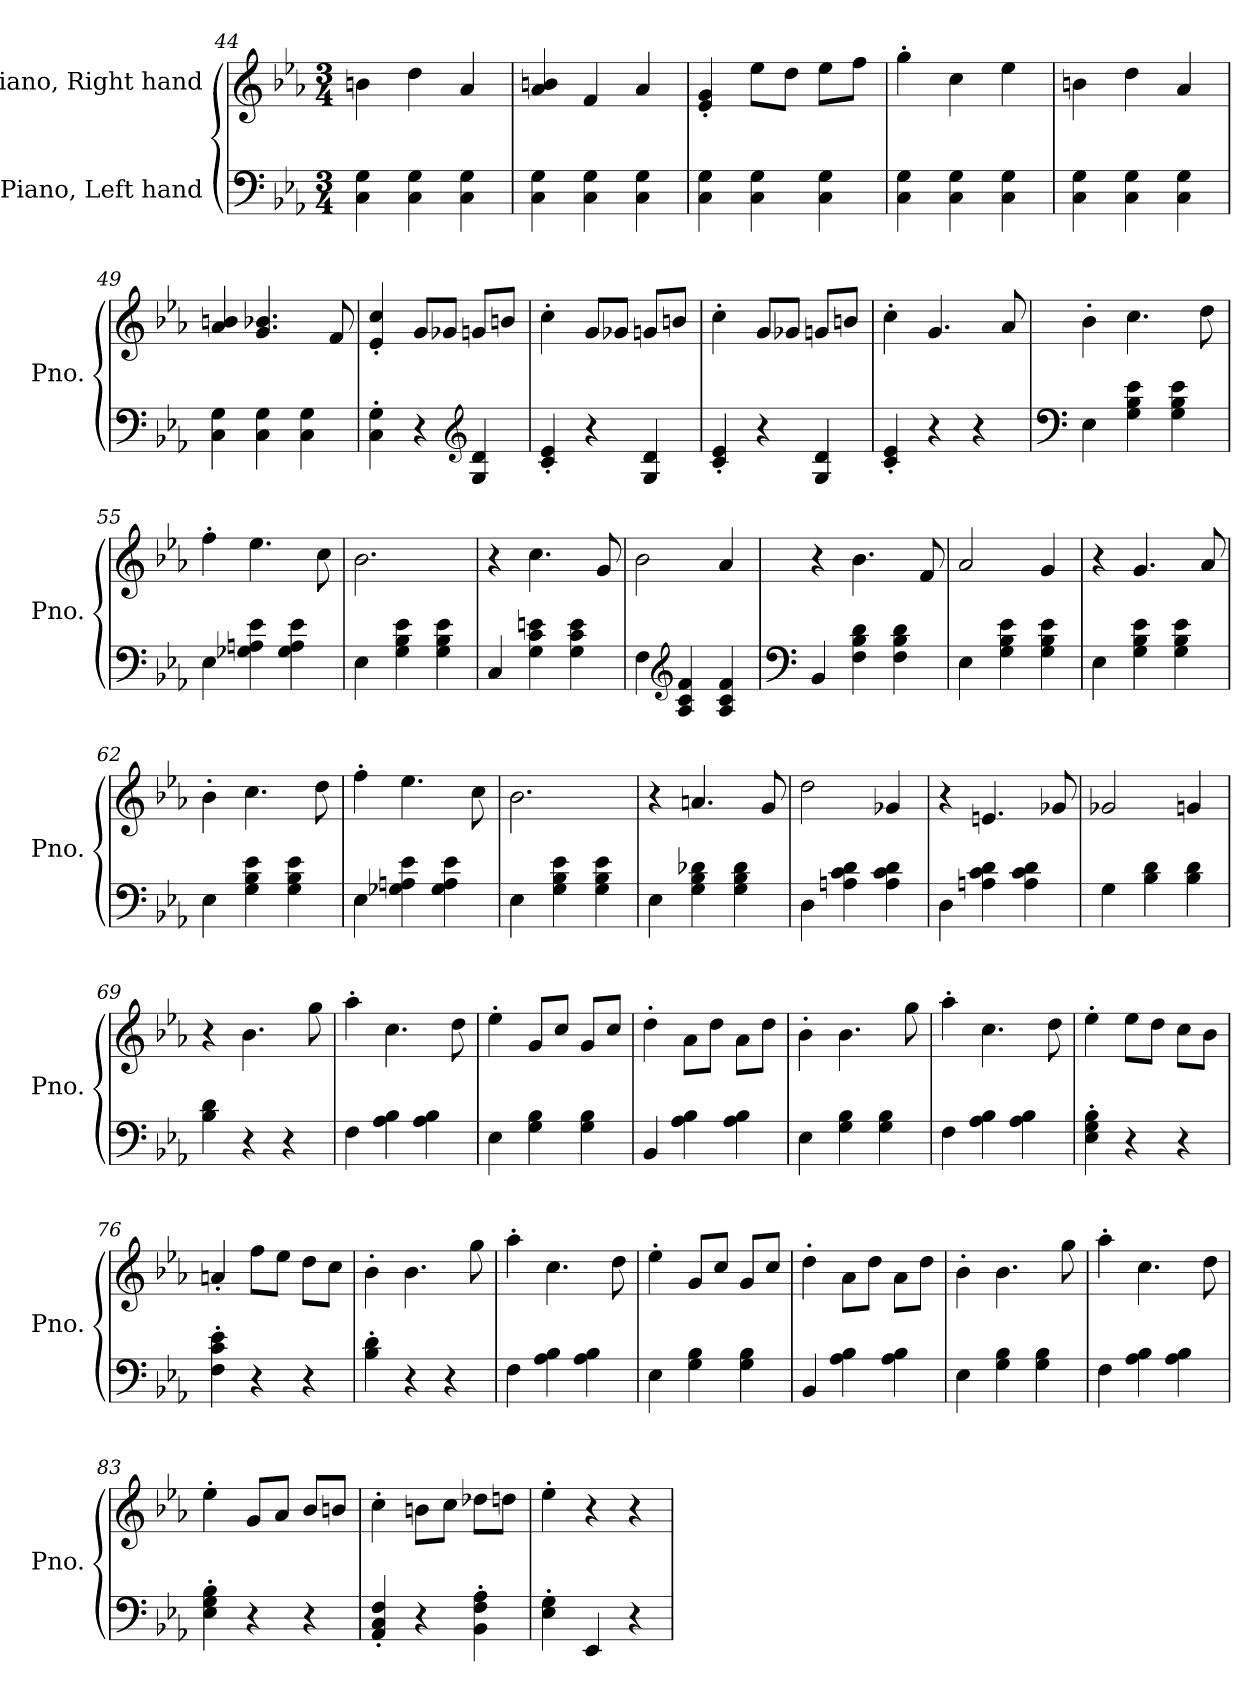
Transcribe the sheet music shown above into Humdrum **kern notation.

**kern	**kern
*part2	*part1
*staff2	*staff1
*I"Piano, Left hand	*I"Piano, Right hand
*I'Pno.	*I'Pno.
*clefF4	*clefG2
*k[b-e-a-]	*k[b-e-a-]
*M3/4	*M3/4
=44	=44
4C\ 4G\	4bn\
4C\ 4G\	4dd\
4C\ 4G\	4a-/
=45	=45
4C\ 4G\	4a-/ 4bn/
4C\ 4G\	4f/
4C\ 4G\	4a-/
=46	=46
4C\ 4G\	4e-/' 4g/'
4C\ 4G\	8ee-\L
.	8dd\J
4C\ 4G\	8ee-\L
.	8ff\J
=47	=47
4C\ 4G\	4gg'\
4C\ 4G\	4cc\
4C\ 4G\	4ee-\
=48	=48
4C\ 4G\	4bn\
4C\ 4G\	4dd\
4C\ 4G\	4a-/
=49	=49
4C\ 4G\	4a-/ 4bn/
4C\ 4G\	4.g/ 4.b-X/
4C\ 4G\	.
.	8f/
!!LO:LB:g=z
=50	=50
4C\' 4G\'	4e-/' 4cc/'
4r	8g/L
.	8g-X/J
*clefG2	*
4G/ 4d/	8gn/L
.	8bn/J
=51	=51
4c/' 4e-/'	4cc'\
4r	8g/L
.	8g-X/J
4G/ 4d/	8gn/L
.	8bn/J
=52	=52
4c/' 4e-/'	4cc'\
4r	8g/L
.	8g-X/J
4G/ 4d/	8gn/L
.	8bn/J
=53	=53
4c/' 4e-/'	4cc'\
4r	4.g/
4r	.
.	8a-/
=54	=54
*clefF4	*
4E-\	4b-'\
4G\ 4B-\ 4e-\	4.cc\
4G\ 4B-\ 4e-\	.
.	8dd\
=55	=55
4E-\	4ff'\
4G-X\ 4An\ 4e-\	4.ee-\
4G-\ 4A\ 4e-\	.
.	8cc\
!!LO:LB:g=z
=56	=56
4E-\	2.b-\
4G\ 4B-\ 4e-\	.
4G\ 4B-\ 4e-\	.
=57	=57
4C/	4r
4G\ 4c\ 4en\	4.cc\
4G\ 4c\ 4e\	.
.	8g/
=58	=58
4F\	2b-\
*clefG2	*
4A-/ 4c/ 4f/	.
4A-/ 4c/ 4f/	4a-/
=59	=59
*clefF4	*
4BB-/	4r
4F\ 4B-\ 4d\	4.b-\
4F\ 4B-\ 4d\	.
.	8f/
=60	=60
4E-\	2a-/
4G\ 4B-\ 4e-\	.
4G\ 4B-\ 4e-\	4g/
=61	=61
4E-\	4r
4G\ 4B-\ 4e-\	4.g/
4G\ 4B-\ 4e-\	.
.	8a-/
=62	=62
4E-\	4b-'\
4G\ 4B-\ 4e-\	4.cc\
4G\ 4B-\ 4e-\	.
.	8dd\
!!LO:LB:g=z
=63	=63
4E-\	4ff'\
4G-X\ 4An\ 4e-\	4.ee-\
4G-\ 4A\ 4e-\	.
.	8cc\
=64	=64
4E-\	2.b-\
4G\ 4B-\ 4e-\	.
4G\ 4B-\ 4e-\	.
=65	=65
4E-\	4r
4G\ 4B-\ 4d-X\	4.an/
4G\ 4B-\ 4d-\	.
.	8g/
=66	=66
4D\	2dd\
4An\ 4c\ 4d\	.
4A\ 4c\ 4d\	4g-X/
=67	=67
4D\	4r
4An\ 4c\ 4d\	4.en/
4A\ 4c\ 4d\	.
.	8g-X/
=68	=68
4G\	2g-X/
4B-\ 4d\	.
4B-\ 4d\	4gn/
=69	=69
4B-\ 4d\	4r
4r	4.b-\
4r	.
.	8gg\
!!LO:LB:g=z
=70	=70
4F\	4aa-'\
4A-\ 4B-\	4.cc\
4A-\ 4B-\	.
.	8dd\
=71	=71
4E-\	4ee-'\
4G\ 4B-\	8g/L
.	8cc/J
4G\ 4B-\	8g/L
.	8cc/J
=72	=72
4BB-/	4dd'\
4A-\ 4B-\	8a-\L
.	8dd\J
4A-\ 4B-\	8a-\L
.	8dd\J
=73	=73
4E-\	4b-'\
4G\ 4B-\	4.b-\
4G\ 4B-\	.
.	8gg\
=74	=74
4F\	4aa-'\
4A-\ 4B-\	4.cc\
4A-\ 4B-\	.
.	8dd\
=75	=75
4E-\' 4G\' 4B-\'	4ee-'\
4r	8ee-\L
.	8dd\J
4r	8cc\L
.	8b-\J
=76	=76
4F\' 4c\' 4e-\'	4an'/
4r	8ff\L
.	8ee-\J
4r	8dd\L
.	8cc\J
!!LO:LB:g=z
=77	=77
4B-\' 4d\'	4b-'\
4r	4.b-\
4r	.
.	8gg\
=78	=78
4F\	4aa-'\
4A-\ 4B-\	4.cc\
4A-\ 4B-\	.
.	8dd\
=79	=79
4E-\	4ee-'\
4G\ 4B-\	8g/L
.	8cc/J
4G\ 4B-\	8g/L
.	8cc/J
=80	=80
4BB-/	4dd'\
4A-\ 4B-\	8a-\L
.	8dd\J
4A-\ 4B-\	8a-\L
.	8dd\J
=81	=81
4E-\	4b-'\
4G\ 4B-\	4.b-\
4G\ 4B-\	.
.	8gg\
=82	=82
4F\	4aa-'\
4A-\ 4B-\	4.cc\
4A-\ 4B-\	.
.	8dd\
=83	=83
4E-\' 4G\' 4B-\'	4ee-'\
4r	8g/L
.	8a-/J
4r	8b-/L
.	8bn/J
!!LO:PB:g=z
=84	=84
4AA-/' 4C/' 4F/'	4cc'\
4r	8bn\L
.	8cc\J
4BB-\' 4F\' 4A-\'	8dd-X\L
.	8ddn\J
=85	=85
4E-\' 4G\'	4ee-'\
4EE-/	4r
4r	4r
=	=
*-	*-
